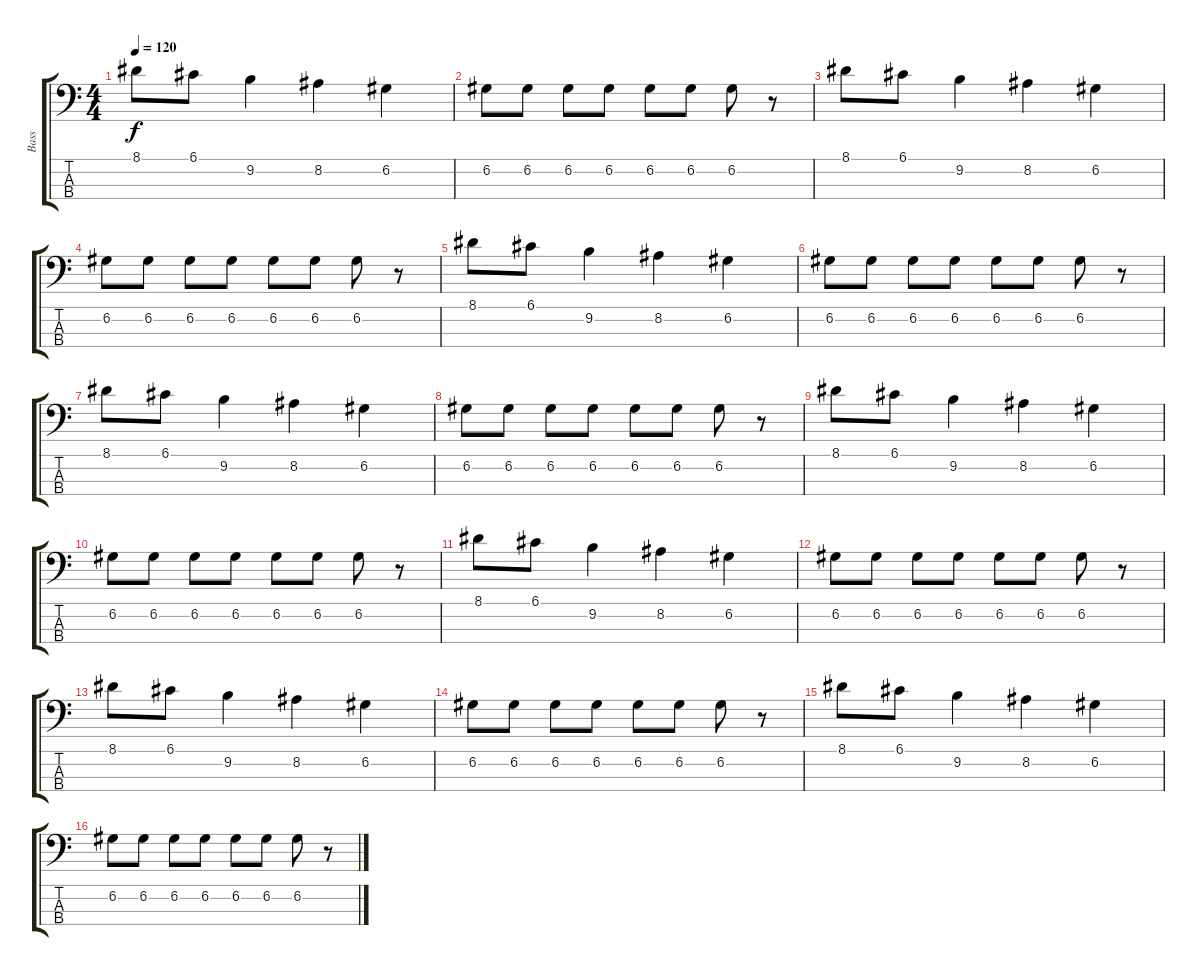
\track ("Bass" "Bass") {instrument electricbasspick}
\staff {score tabs}
\tuning (G2 D2 A1 E1) {hide}
\ts (4 4)
\tempo 120
\clef f4
\ks c
8.1.8{dy f instrument electricbasspick} 6.1.8 9.2.4 8.2.4 6.2.4 |
6.2.8 6.2.8 6.2.8 6.2.8 6.2.8 6.2.8 6.2.8 r.8 |
8.1.8 6.1.8 9.2.4 8.2.4 6.2.4 |
6.2.8 6.2.8 6.2.8 6.2.8 6.2.8 6.2.8 6.2.8 r.8 |
8.1.8 6.1.8 9.2.4 8.2.4 6.2.4 |
6.2.8 6.2.8 6.2.8 6.2.8 6.2.8 6.2.8 6.2.8 r.8 |
8.1.8 6.1.8 9.2.4 8.2.4 6.2.4 |
6.2.8 6.2.8 6.2.8 6.2.8 6.2.8 6.2.8 6.2.8 r.8 |
8.1.8 6.1.8 9.2.4 8.2.4 6.2.4 |
6.2.8 6.2.8 6.2.8 6.2.8 6.2.8 6.2.8 6.2.8 r.8 |
8.1.8 6.1.8 9.2.4 8.2.4 6.2.4 |
6.2.8 6.2.8 6.2.8 6.2.8 6.2.8 6.2.8 6.2.8 r.8 |
8.1.8 6.1.8 9.2.4 8.2.4 6.2.4 |
6.2.8 6.2.8 6.2.8 6.2.8 6.2.8 6.2.8 6.2.8 r.8 |
8.1.8 6.1.8 9.2.4 8.2.4 6.2.4 |
6.2.8 6.2.8 6.2.8 6.2.8 6.2.8 6.2.8 6.2.8 r.8
